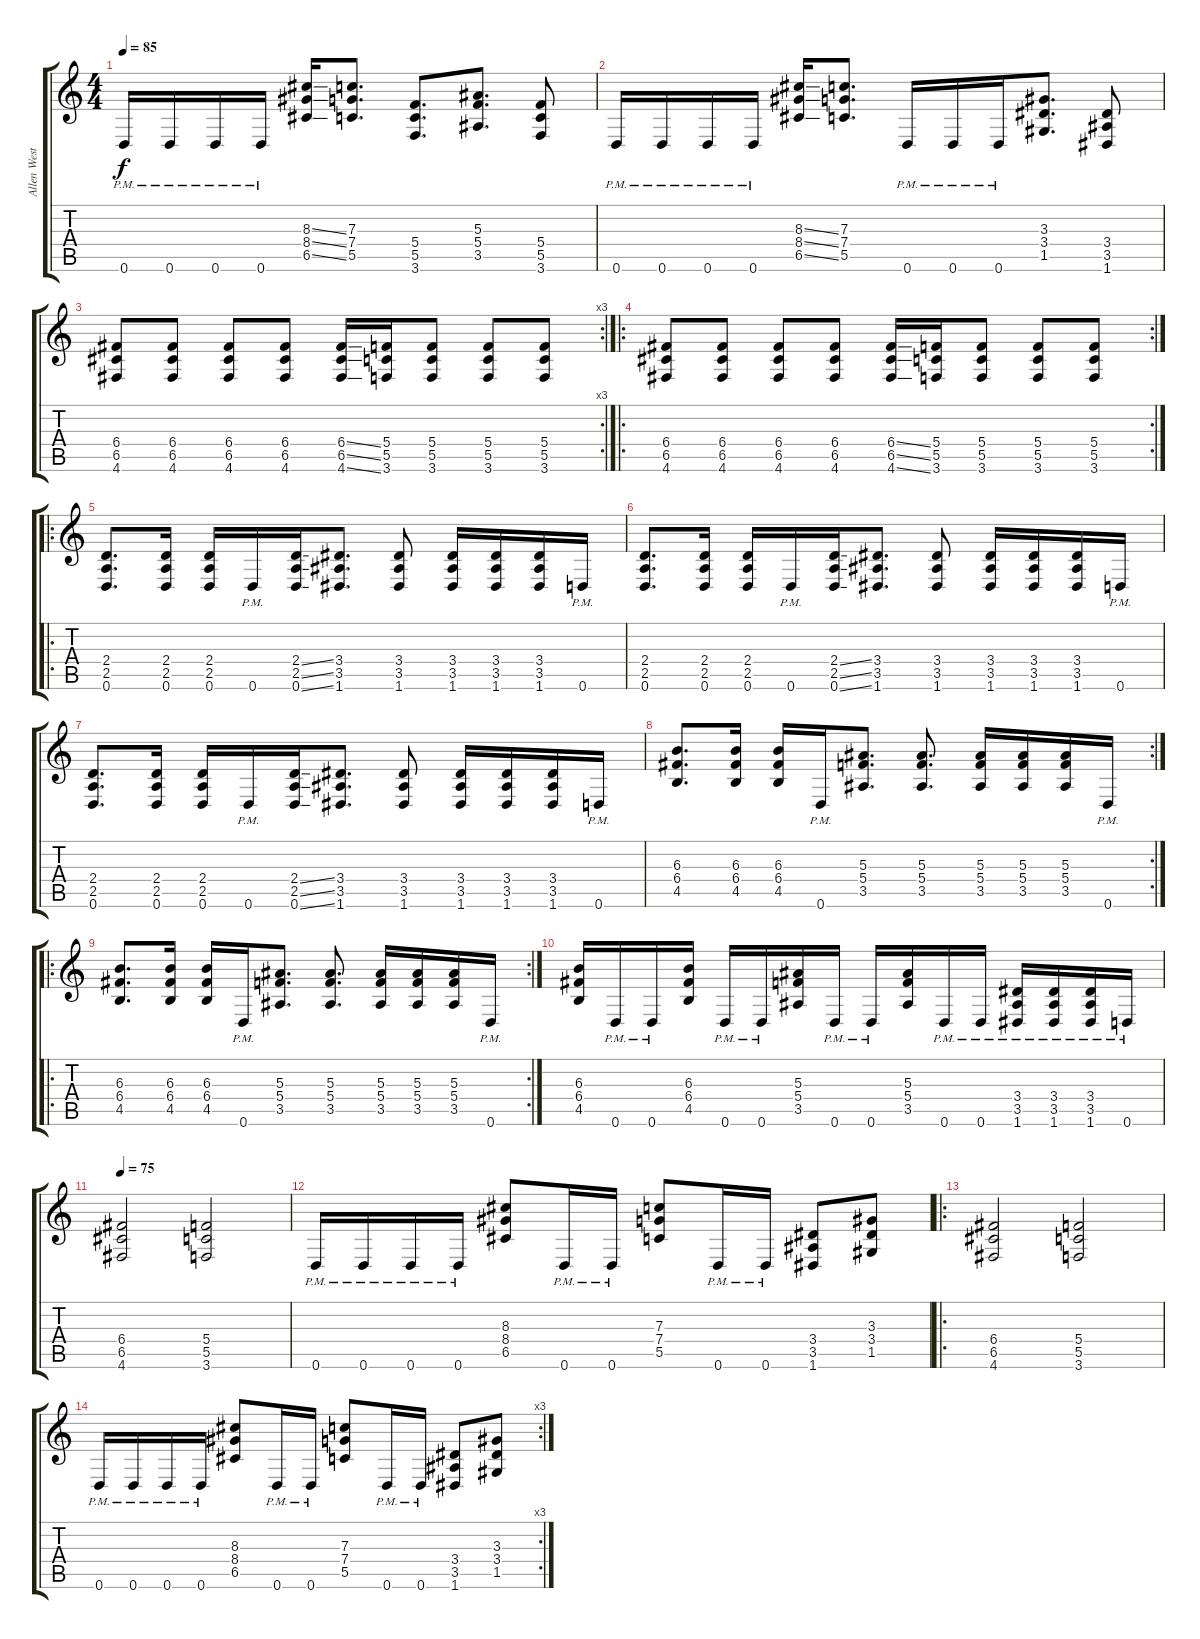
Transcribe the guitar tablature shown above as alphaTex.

\track ("Allen West" "Allen West") {instrument distortionguitar}
\staff {score tabs}
\tuning (D4 A3 F3 C3 G2 D2) {hide}
\ts (4 4)
\tempo 85
\clef g2
\ks c
0.6{pm}.16{dy f} 0.6{pm}.16 0.6{pm}.16 0.6{pm}.16 (8.3{ss} 8.4{ss} 6.5{ss}).16 (7.3 7.4 5.5).8{d} (5.4 5.5 3.6).8{d} (5.3 5.4 3.5).8{d} (5.4 5.5 3.6).8 |
0.6{pm}.16 0.6{pm}.16 0.6{pm}.16 0.6{pm}.16 (8.3{ss} 8.4{ss} 6.5{ss}).16 (7.3 7.4 5.5).8{d} 0.6{pm}.16 0.6{pm}.16 0.6{pm}.16 (3.3 3.4 1.5).8{d} (3.4 3.5 1.6).8 |
\rc 3
(6.4 6.5 4.6).8 (6.4 6.5 4.6).8 (6.4 6.5 4.6).8 (6.4 6.5 4.6).8 (6.4{ss} 6.5{ss} 4.6{ss}).16 (5.4 5.5 3.6).16 (5.4 5.5 3.6).8 (5.4 5.5 3.6).8 (5.4 5.5 3.6).8 |
\ro
\rc 2
(6.4 6.5 4.6).8 (6.4 6.5 4.6).8 (6.4 6.5 4.6).8 (6.4 6.5 4.6).8 (6.4{ss} 6.5{ss} 4.6{ss}).16 (5.4 5.5 3.6).16 (5.4 5.5 3.6).8 (5.4 5.5 3.6).8 (5.4 5.5 3.6).8 |
\ro
(2.4 2.5 0.6).8{d} (2.4 2.5 0.6).16 (2.4 2.5 0.6).16 0.6{pm}.16 (2.4{ss} 2.5{ss} 0.6{ss}).16 (3.4 3.5 1.6).8{d} (3.4 3.5 1.6).8 (3.4 3.5 1.6).16 (3.4 3.5 1.6).16 (3.4 3.5 1.6).16 0.6{pm}.16 |
(2.4 2.5 0.6).8{d} (2.4 2.5 0.6).16 (2.4 2.5 0.6).16 0.6{pm}.16 (2.4{ss} 2.5{ss} 0.6{ss}).16 (3.4 3.5 1.6).8{d} (3.4 3.5 1.6).8 (3.4 3.5 1.6).16 (3.4 3.5 1.6).16 (3.4 3.5 1.6).16 0.6{pm}.16 |
(2.4 2.5 0.6).8{d} (2.4 2.5 0.6).16 (2.4 2.5 0.6).16 0.6{pm}.16 (2.4{ss} 2.5{ss} 0.6{ss}).16 (3.4 3.5 1.6).8{d} (3.4 3.5 1.6).8 (3.4 3.5 1.6).16 (3.4 3.5 1.6).16 (3.4 3.5 1.6).16 0.6{pm}.16 |
\rc 2
(6.3 6.4 4.5).8{d} (6.3 6.4 4.5).16 (6.3 6.4 4.5).16 0.6{pm}.16 (5.3 5.4 3.5).8{d} (5.3 5.4 3.5).8{d} (5.3 5.4 3.5).16 (5.3 5.4 3.5).16 (5.3 5.4 3.5).16 0.6{pm}.16 |
\ro
\rc 2
(6.3 6.4 4.5).8{d} (6.3 6.4 4.5).16 (6.3 6.4 4.5).16 0.6{pm}.16 (5.3 5.4 3.5).8{d} (5.3 5.4 3.5).8{d} (5.3 5.4 3.5).16 (5.3 5.4 3.5).16 (5.3 5.4 3.5).16 0.6{pm}.16 |
(6.3 6.4 4.5).16 0.6{pm}.16 0.6{pm}.16 (6.3 6.4 4.5).16 0.6{pm}.16 0.6{pm}.16 (5.3 5.4 3.5).16 0.6{pm}.16 0.6{pm}.16 (5.3 5.4 3.5).16 0.6{pm}.16 0.6{pm}.16 (3.4{pm} 3.5{pm} 1.6{pm}).16 (3.4{pm} 3.5{pm} 1.6{pm}).16 (3.4{pm} 3.5{pm} 1.6{pm}).16 0.6{pm}.16 |
\tempo 75
(6.4 6.5 4.6).2 (5.4 5.5 3.6).2 |
0.6{pm}.16 0.6{pm}.16 0.6{pm}.16 0.6{pm}.16 (8.3 8.4 6.5).8 0.6{pm}.16 0.6{pm}.16 (7.3 7.4 5.5).8 0.6{pm}.16 0.6{pm}.16 (3.4 3.5 1.6).8 (3.3 3.4 1.5).8 |
\ro
(6.4 6.5 4.6).2 (5.4 5.5 3.6).2 |
\rc 3
0.6{pm}.16 0.6{pm}.16 0.6{pm}.16 0.6{pm}.16 (8.3 8.4 6.5).8 0.6{pm}.16 0.6{pm}.16 (7.3 7.4 5.5).8 0.6{pm}.16 0.6{pm}.16 (3.4 3.5 1.6).8 (3.3 3.4 1.5).8
